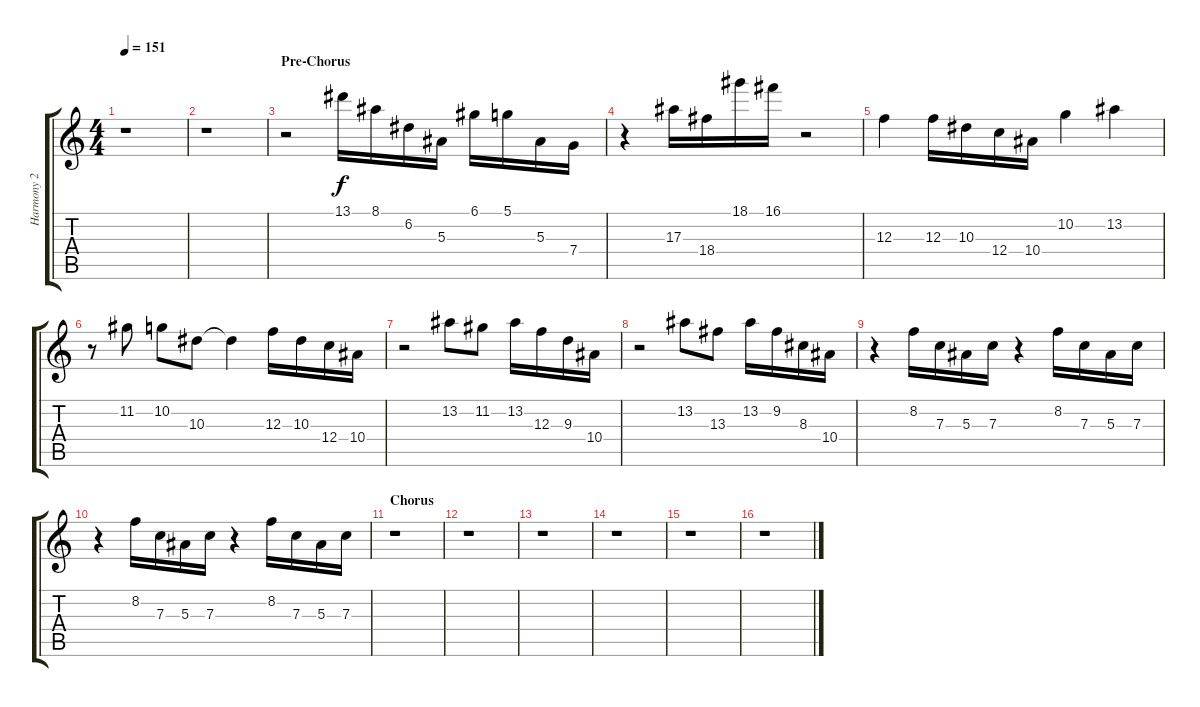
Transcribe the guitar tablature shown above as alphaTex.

\track ("Harmony 2" "Harmony 2") {instrument overdrivenguitar}
\staff {score tabs}
\tuning (D4 A3 F3 C3 G2 C2) {hide}
\ts (4 4)
\tempo 151
\clef g2
\ks aminor
r.1{dy f} |
r.1 |
\section ("" "Pre-Chorus")
r.2 13.1.16 8.1.16 6.2.16 5.3.16 6.1.16 5.1.16 5.3.16 7.4.16 |
r.4 17.3.16 18.4.16 18.1.16 16.1.16 r.2 |
12.3.4 12.3.16 10.3.16 12.4.16 10.4.16 10.2.4 13.2.4 |
r.8 11.2.8 10.2.8 10.3.8 10.3{t}.4 12.3.16 10.3.16 12.4.16 10.4.16 |
r.2 13.2.8 11.2.8 13.2.16 12.3.16 9.3.16 10.4.16 |
r.2 13.2.8 13.3.8 13.2.16 9.2.16 8.3.16 10.4.16 |
r.4 8.2.16 7.3.16 5.3.16 7.3.16 r.4 8.2.16 7.3.16 5.3.16 7.3.16 |
r.4 8.2.16 7.3.16 5.3.16 7.3.16 r.4 8.2.16 7.3.16 5.3.16 7.3.16 |
\section ("" "Chorus")
r.1 |
r.1 |
r.1 |
r.1 |
r.1 |
r.1
